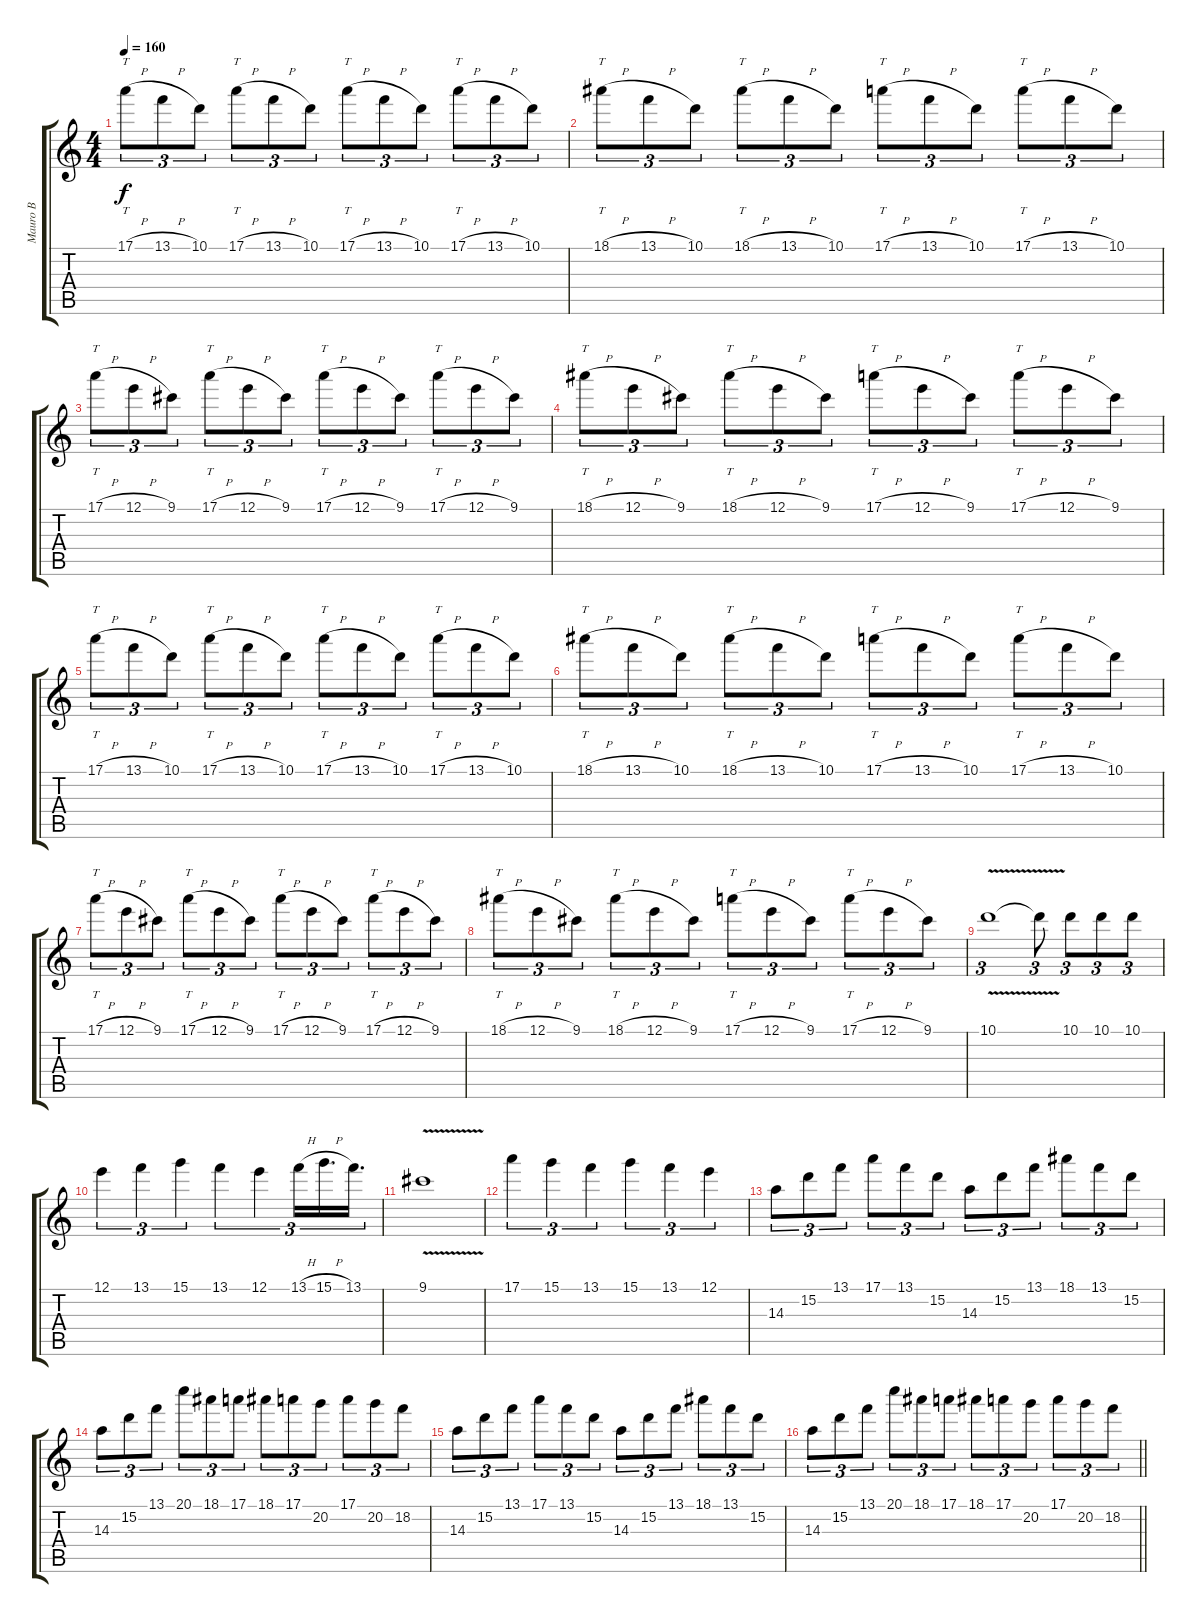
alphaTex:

\track ("Mauro B" "Mauro B") {instrument overdrivenguitar}
\staff {score tabs}
\tuning (E4 B3 G3 D3 A2 E2) {hide}
\ts (4 4)
\tempo 160
\clef g2
\ks c
17.1{h}.8{tt tu (3 2) dy f volume 16 balance 8} 13.1{h}.8{tu (3 2)} 10.1.8{tu (3 2)} 17.1{h}.8{tt tu (3 2)} 13.1{h}.8{tu (3 2)} 10.1.8{tu (3 2)} 17.1{h}.8{tt tu (3 2)} 13.1{h}.8{tu (3 2)} 10.1.8{tu (3 2)} 17.1{h}.8{tt tu (3 2)} 13.1{h}.8{tu (3 2)} 10.1.8{tu (3 2)} |
18.1{h}.8{tt tu (3 2)} 13.1{h}.8{tu (3 2)} 10.1.8{tu (3 2)} 18.1{h}.8{tt tu (3 2)} 13.1{h}.8{tu (3 2)} 10.1.8{tu (3 2)} 17.1{h}.8{tt tu (3 2)} 13.1{h}.8{tu (3 2)} 10.1.8{tu (3 2)} 17.1{h}.8{tt tu (3 2)} 13.1{h}.8{tu (3 2)} 10.1.8{tu (3 2)} |
17.1{h}.8{tt tu (3 2)} 12.1{h}.8{tu (3 2)} 9.1.8{tu (3 2)} 17.1{h}.8{tt tu (3 2)} 12.1{h}.8{tu (3 2)} 9.1.8{tu (3 2)} 17.1{h}.8{tt tu (3 2)} 12.1{h}.8{tu (3 2)} 9.1.8{tu (3 2)} 17.1{h}.8{tt tu (3 2)} 12.1{h}.8{tu (3 2)} 9.1.8{tu (3 2)} |
18.1{h}.8{tt tu (3 2)} 12.1{h}.8{tu (3 2)} 9.1.8{tu (3 2)} 18.1{h}.8{tt tu (3 2)} 12.1{h}.8{tu (3 2)} 9.1.8{tu (3 2)} 17.1{h}.8{tt tu (3 2)} 12.1{h}.8{tu (3 2)} 9.1.8{tu (3 2)} 17.1{h}.8{tt tu (3 2)} 12.1{h}.8{tu (3 2)} 9.1.8{tu (3 2)} |
17.1{h}.8{tt tu (3 2)} 13.1{h}.8{tu (3 2)} 10.1.8{tu (3 2)} 17.1{h}.8{tt tu (3 2)} 13.1{h}.8{tu (3 2)} 10.1.8{tu (3 2)} 17.1{h}.8{tt tu (3 2)} 13.1{h}.8{tu (3 2)} 10.1.8{tu (3 2)} 17.1{h}.8{tt tu (3 2)} 13.1{h}.8{tu (3 2)} 10.1.8{tu (3 2)} |
18.1{h}.8{tt tu (3 2)} 13.1{h}.8{tu (3 2)} 10.1.8{tu (3 2)} 18.1{h}.8{tt tu (3 2)} 13.1{h}.8{tu (3 2)} 10.1.8{tu (3 2)} 17.1{h}.8{tt tu (3 2)} 13.1{h}.8{tu (3 2)} 10.1.8{tu (3 2)} 17.1{h}.8{tt tu (3 2)} 13.1{h}.8{tu (3 2)} 10.1.8{tu (3 2)} |
17.1{h}.8{tt tu (3 2)} 12.1{h}.8{tu (3 2)} 9.1.8{tu (3 2)} 17.1{h}.8{tt tu (3 2)} 12.1{h}.8{tu (3 2)} 9.1.8{tu (3 2)} 17.1{h}.8{tt tu (3 2)} 12.1{h}.8{tu (3 2)} 9.1.8{tu (3 2)} 17.1{h}.8{tt tu (3 2)} 12.1{h}.8{tu (3 2)} 9.1.8{tu (3 2)} |
18.1{h}.8{tt tu (3 2)} 12.1{h}.8{tu (3 2)} 9.1.8{tu (3 2)} 18.1{h}.8{tt tu (3 2)} 12.1{h}.8{tu (3 2)} 9.1.8{tu (3 2)} 17.1{h}.8{tt tu (3 2)} 12.1{h}.8{tu (3 2)} 9.1.8{tu (3 2)} 17.1{h}.8{tt tu (3 2)} 12.1{h}.8{tu (3 2)} 9.1.8{tu (3 2)} |
10.1{v}.1{tu (3 2)} 10.1{t}.8{tu (3 2)} 10.1.8{tu (3 2)} 10.1.8{tu (3 2)} 10.1.8{tu (3 2)} |
12.1.4{tu (3 2)} 13.1.4{tu (3 2)} 15.1.4{tu (3 2)} 13.1.4{tu (3 2)} 12.1.4{tu (3 2)} 13.1{h}.16{tu (3 2)} 15.1{h}.16{d tu (3 2)} 13.1.16{d tu (3 2)} |
9.1{v}.1 |
17.1.4{tu (3 2)} 15.1.4{tu (3 2)} 13.1.4{tu (3 2)} 15.1.4{tu (3 2)} 13.1.4{tu (3 2)} 12.1.4{tu (3 2)} |
14.3.8{tu (3 2)} 15.2.8{tu (3 2)} 13.1.8{tu (3 2)} 17.1.8{tu (3 2)} 13.1.8{tu (3 2)} 15.2.8{tu (3 2)} 14.3.8{tu (3 2)} 15.2.8{tu (3 2)} 13.1.8{tu (3 2)} 18.1.8{tu (3 2)} 13.1.8{tu (3 2)} 15.2.8{tu (3 2)} |
14.3.8{tu (3 2)} 15.2.8{tu (3 2)} 13.1.8{tu (3 2)} 20.1.8{tu (3 2)} 18.1.8{tu (3 2)} 17.1.8{tu (3 2)} 18.1.8{tu (3 2)} 17.1.8{tu (3 2)} 20.2.8{tu (3 2)} 17.1.8{tu (3 2)} 20.2.8{tu (3 2)} 18.2.8{tu (3 2)} |
14.3.8{tu (3 2)} 15.2.8{tu (3 2)} 13.1.8{tu (3 2)} 17.1.8{tu (3 2)} 13.1.8{tu (3 2)} 15.2.8{tu (3 2)} 14.3.8{tu (3 2)} 15.2.8{tu (3 2)} 13.1.8{tu (3 2)} 18.1.8{tu (3 2)} 13.1.8{tu (3 2)} 15.2.8{tu (3 2)} |
\barLineRight lightlight
14.3.8{tu (3 2)} 15.2.8{tu (3 2)} 13.1.8{tu (3 2)} 20.1.8{tu (3 2)} 18.1.8{tu (3 2)} 17.1.8{tu (3 2)} 18.1.8{tu (3 2)} 17.1.8{tu (3 2)} 20.2.8{tu (3 2)} 17.1.8{tu (3 2)} 20.2.8{tu (3 2)} 18.2.8{tu (3 2)}
